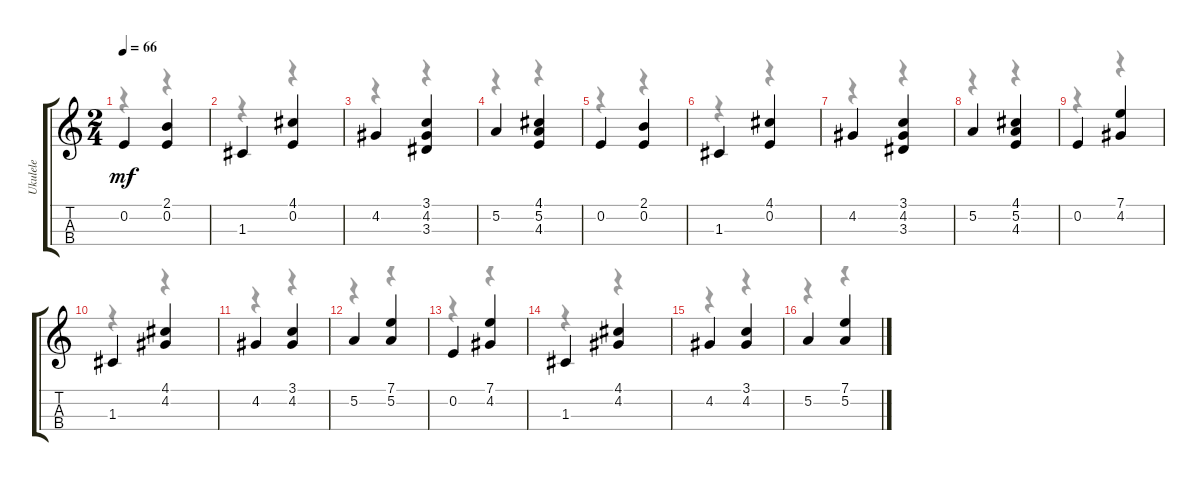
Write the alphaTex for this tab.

\track ("Ukulele" "Ukulele") {instrument shamisen}
\staff {score tabs}
\tuning (A4 E4 C4 G4) {hide}
\voice
\ts (2 4)
\tempo 66
\clef g2
\ks c
0.2.4{dy mf} (2.1 0.2).4 |
1.3.4 (4.1 0.2).4 |
4.2.4 (3.1 4.2 3.3).4 |
5.2.4 (4.1 5.2 4.3).4 |
0.2.4 (2.1 0.2).4 |
1.3.4 (4.1 0.2).4 |
4.2.4 (3.1 4.2 3.3).4 |
5.2.4 (4.1 5.2 4.3).4 |
0.2.4 (7.1 4.2).4 |
1.3.4 (4.1 4.2).4 |
4.2.4 (3.1 4.2).4 |
5.2.4 (7.1 5.2).4 |
0.2.4 (7.1 4.2).4 |
1.3.4 (4.1 4.2).4 |
4.2.4 (3.1 4.2).4 |
5.2.4 (7.1 5.2).4
\voice
\clef g2
\ottava regular
\simile none
\ks c
r.4{dy f} r.4 |
r.4 r.4 |
r.4 r.4 |
r.4 r.4 |
r.4 r.4 |
r.4 r.4 |
r.4 r.4 |
r.4 r.4 |
r.4 r.4 |
r.4 r.4 |
r.4 r.4 |
r.4 r.4 |
r.4 r.4 |
r.4 r.4 |
r.4 r.4 |
r.4 r.4
